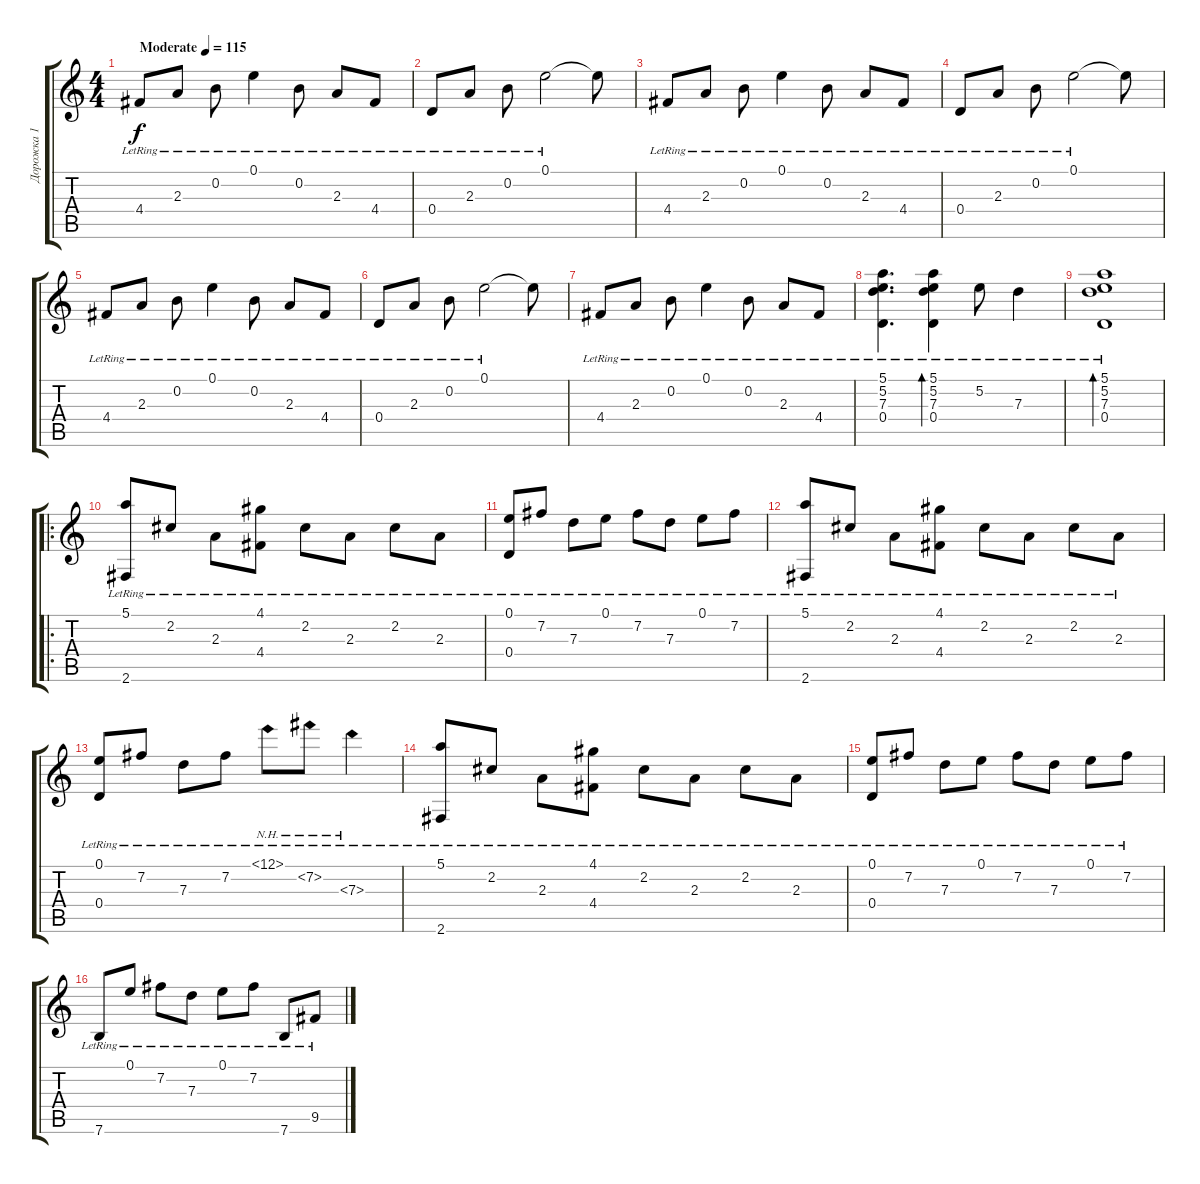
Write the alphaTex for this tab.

\track ("Дорожка 1" "Дорожка 1") {solo instrument acousticguitarsteel}
\staff {score tabs}
\tuning (E4 B3 G3 D3 A2 E2) {hide}
\ts (4 4)
\tempo (115 "Moderate")
\clef g2
\ks c
4.4{lr}.8{dy f instrument acousticguitarsteel} 2.3{lr}.8 0.2{lr}.8 0.1{lr}.4 0.2{lr}.8 2.3{lr}.8 4.4{lr}.8 |
0.4{lr}.8 2.3{lr}.8 0.2{lr}.8 0.1{lr}.2 0.1{t}.8 |
4.4{lr}.8 2.3{lr}.8 0.2{lr}.8 0.1{lr}.4 0.2{lr}.8 2.3{lr}.8 4.4{lr}.8 |
0.4{lr}.8 2.3{lr}.8 0.2{lr}.8 0.1{lr}.2 0.1{t}.8 |
4.4{lr}.8 2.3{lr}.8 0.2{lr}.8 0.1{lr}.4 0.2{lr}.8 2.3{lr}.8 4.4{lr}.8 |
0.4{lr}.8 2.3{lr}.8 0.2{lr}.8 0.1{lr}.2 0.1{t}.8 |
4.4{lr}.8 2.3{lr}.8 0.2{lr}.8 0.1{lr}.4 0.2{lr}.8 2.3{lr}.8 4.4{lr}.8 |
(5.1{lr} 5.2{lr} 7.3{lr} 0.4{lr}).4{d} (5.1{lr} 5.2{lr} 7.3{lr} 0.4{lr}).4{bd 480} 5.2{lr}.8 7.3{lr}.4 |
(5.1{lr} 5.2{lr} 7.3{lr} 0.4{lr}).1{bd 480} |
\ro
(5.1{lr} 2.6{lr}).8 2.2{lr}.8 2.3{lr}.8 (4.1{lr} 4.4{lr}).8 2.2{lr}.8 2.3{lr}.8 2.2{lr}.8 2.3{lr}.8 |
(0.1{lr} 0.4{lr}).8 7.2{lr}.8 7.3{lr}.8 0.1{lr}.8 7.2{lr}.8 7.3{lr}.8 0.1{lr}.8 7.2{lr}.8 |
(5.1{lr} 2.6{lr}).8 2.2{lr}.8 2.3{lr}.8 (4.1{lr} 4.4{lr}).8 2.2{lr}.8 2.3{lr}.8 2.2{lr}.8 2.3{lr}.8 |
(0.1{lr} 0.4{lr}).8 7.2{lr}.8 7.3{lr}.8 7.2{lr}.8 12.1{nh lr}.8 7.2{nh lr}.8 7.3{nh lr}.4 |
(5.1{lr} 2.6{lr}).8 2.2{lr}.8 2.3{lr}.8 (4.1{lr} 4.4{lr}).8 2.2{lr}.8 2.3{lr}.8 2.2{lr}.8 2.3{lr}.8 |
(0.1{lr} 0.4{lr}).8 7.2{lr}.8 7.3{lr}.8 0.1{lr}.8 7.2{lr}.8 7.3{lr}.8 0.1{lr}.8 7.2{lr}.8 |
7.6{lr}.8 0.1{lr}.8 7.2{lr}.8 7.3{lr}.8 0.1{lr}.8 7.2{lr}.8 7.6{lr}.8 9.5{lr}.8
